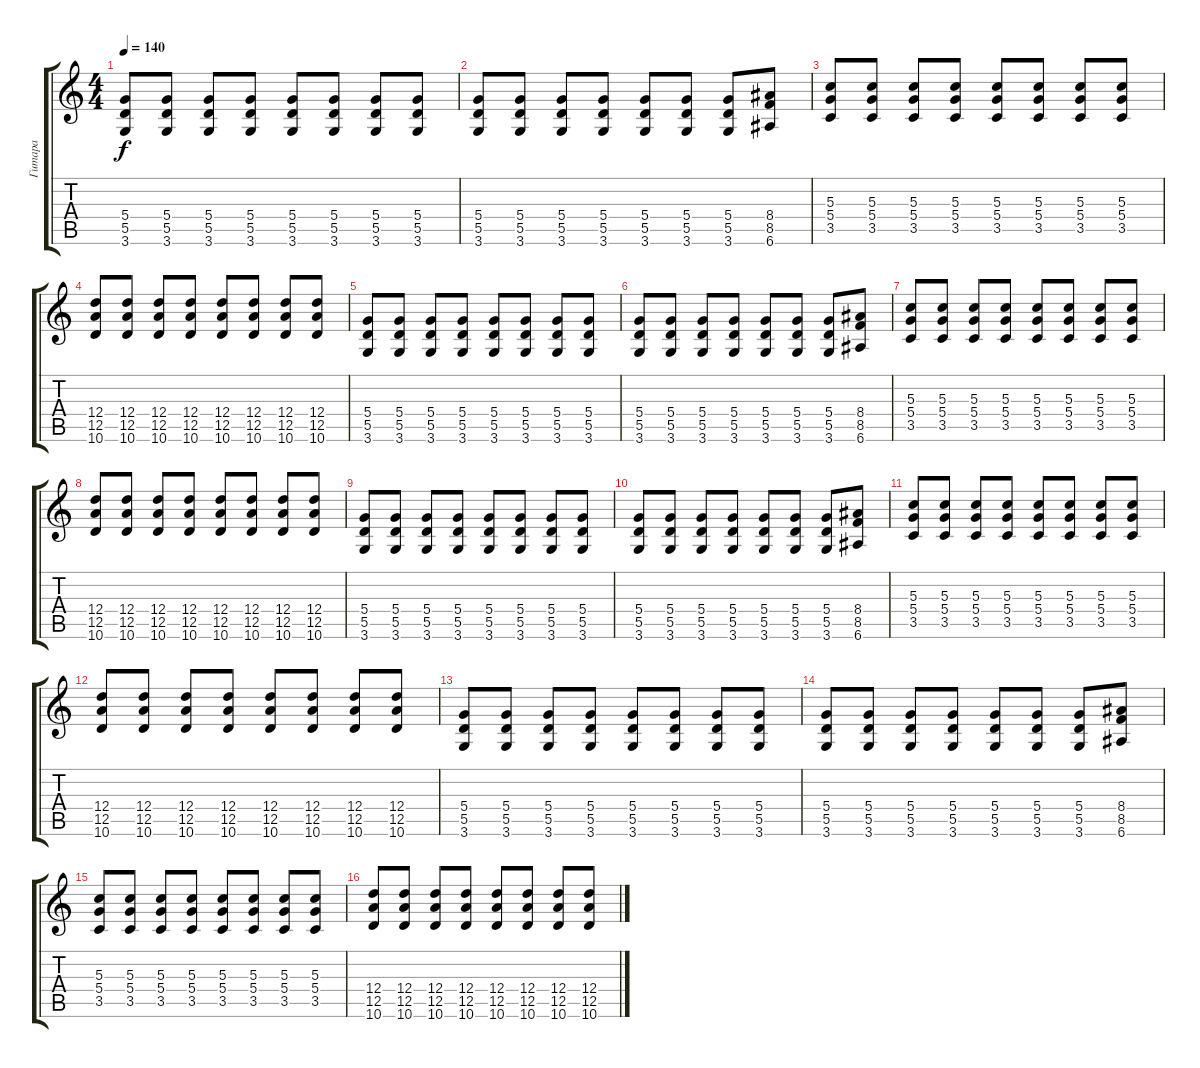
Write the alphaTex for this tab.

\track ("Гитара" "Гитара") {instrument distortionguitar}
\staff {score tabs}
\tuning (E4 B3 G3 D3 A2 E2) {hide}
\ts (4 4)
\tempo 140
\clef g2
\ks c
(5.4 5.5 3.6).8{dy f} (5.4 5.5 3.6).8 (5.4 5.5 3.6).8 (5.4 5.5 3.6).8 (5.4 5.5 3.6).8 (5.4 5.5 3.6).8 (5.4 5.5 3.6).8 (5.4 5.5 3.6).8 |
(5.4 5.5 3.6).8 (5.4 5.5 3.6).8 (5.4 5.5 3.6).8 (5.4 5.5 3.6).8 (5.4 5.5 3.6).8 (5.4 5.5 3.6).8 (5.4 5.5 3.6).8 (8.4 8.5 6.6).8 |
(5.3 5.4 3.5).8 (5.3 5.4 3.5).8 (5.3 5.4 3.5).8 (5.3 5.4 3.5).8 (5.3 5.4 3.5).8 (5.3 5.4 3.5).8 (5.3 5.4 3.5).8 (5.3 5.4 3.5).8 |
(12.4 12.5 10.6).8 (12.4 12.5 10.6).8 (12.4 12.5 10.6).8 (12.4 12.5 10.6).8 (12.4 12.5 10.6).8 (12.4 12.5 10.6).8 (12.4 12.5 10.6).8 (12.4 12.5 10.6).8 |
(5.4 5.5 3.6).8 (5.4 5.5 3.6).8 (5.4 5.5 3.6).8 (5.4 5.5 3.6).8 (5.4 5.5 3.6).8 (5.4 5.5 3.6).8 (5.4 5.5 3.6).8 (5.4 5.5 3.6).8 |
(5.4 5.5 3.6).8 (5.4 5.5 3.6).8 (5.4 5.5 3.6).8 (5.4 5.5 3.6).8 (5.4 5.5 3.6).8 (5.4 5.5 3.6).8 (5.4 5.5 3.6).8 (8.4 8.5 6.6).8 |
(5.3 5.4 3.5).8 (5.3 5.4 3.5).8 (5.3 5.4 3.5).8 (5.3 5.4 3.5).8 (5.3 5.4 3.5).8 (5.3 5.4 3.5).8 (5.3 5.4 3.5).8 (5.3 5.4 3.5).8 |
(12.4 12.5 10.6).8 (12.4 12.5 10.6).8 (12.4 12.5 10.6).8 (12.4 12.5 10.6).8 (12.4 12.5 10.6).8 (12.4 12.5 10.6).8 (12.4 12.5 10.6).8 (12.4 12.5 10.6).8 |
(5.4 5.5 3.6).8 (5.4 5.5 3.6).8 (5.4 5.5 3.6).8 (5.4 5.5 3.6).8 (5.4 5.5 3.6).8 (5.4 5.5 3.6).8 (5.4 5.5 3.6).8 (5.4 5.5 3.6).8 |
(5.4 5.5 3.6).8 (5.4 5.5 3.6).8 (5.4 5.5 3.6).8 (5.4 5.5 3.6).8 (5.4 5.5 3.6).8 (5.4 5.5 3.6).8 (5.4 5.5 3.6).8 (8.4 8.5 6.6).8 |
(5.3 5.4 3.5).8 (5.3 5.4 3.5).8 (5.3 5.4 3.5).8 (5.3 5.4 3.5).8 (5.3 5.4 3.5).8 (5.3 5.4 3.5).8 (5.3 5.4 3.5).8 (5.3 5.4 3.5).8 |
(12.4 12.5 10.6).8 (12.4 12.5 10.6).8 (12.4 12.5 10.6).8 (12.4 12.5 10.6).8 (12.4 12.5 10.6).8 (12.4 12.5 10.6).8 (12.4 12.5 10.6).8 (12.4 12.5 10.6).8 |
(5.4 5.5 3.6).8 (5.4 5.5 3.6).8 (5.4 5.5 3.6).8 (5.4 5.5 3.6).8 (5.4 5.5 3.6).8 (5.4 5.5 3.6).8 (5.4 5.5 3.6).8 (5.4 5.5 3.6).8 |
(5.4 5.5 3.6).8 (5.4 5.5 3.6).8 (5.4 5.5 3.6).8 (5.4 5.5 3.6).8 (5.4 5.5 3.6).8 (5.4 5.5 3.6).8 (5.4 5.5 3.6).8 (8.4 8.5 6.6).8 |
(5.3 5.4 3.5).8 (5.3 5.4 3.5).8 (5.3 5.4 3.5).8 (5.3 5.4 3.5).8 (5.3 5.4 3.5).8 (5.3 5.4 3.5).8 (5.3 5.4 3.5).8 (5.3 5.4 3.5).8 |
(12.4 12.5 10.6).8 (12.4 12.5 10.6).8 (12.4 12.5 10.6).8 (12.4 12.5 10.6).8 (12.4 12.5 10.6).8 (12.4 12.5 10.6).8 (12.4 12.5 10.6).8 (12.4 12.5 10.6).8
